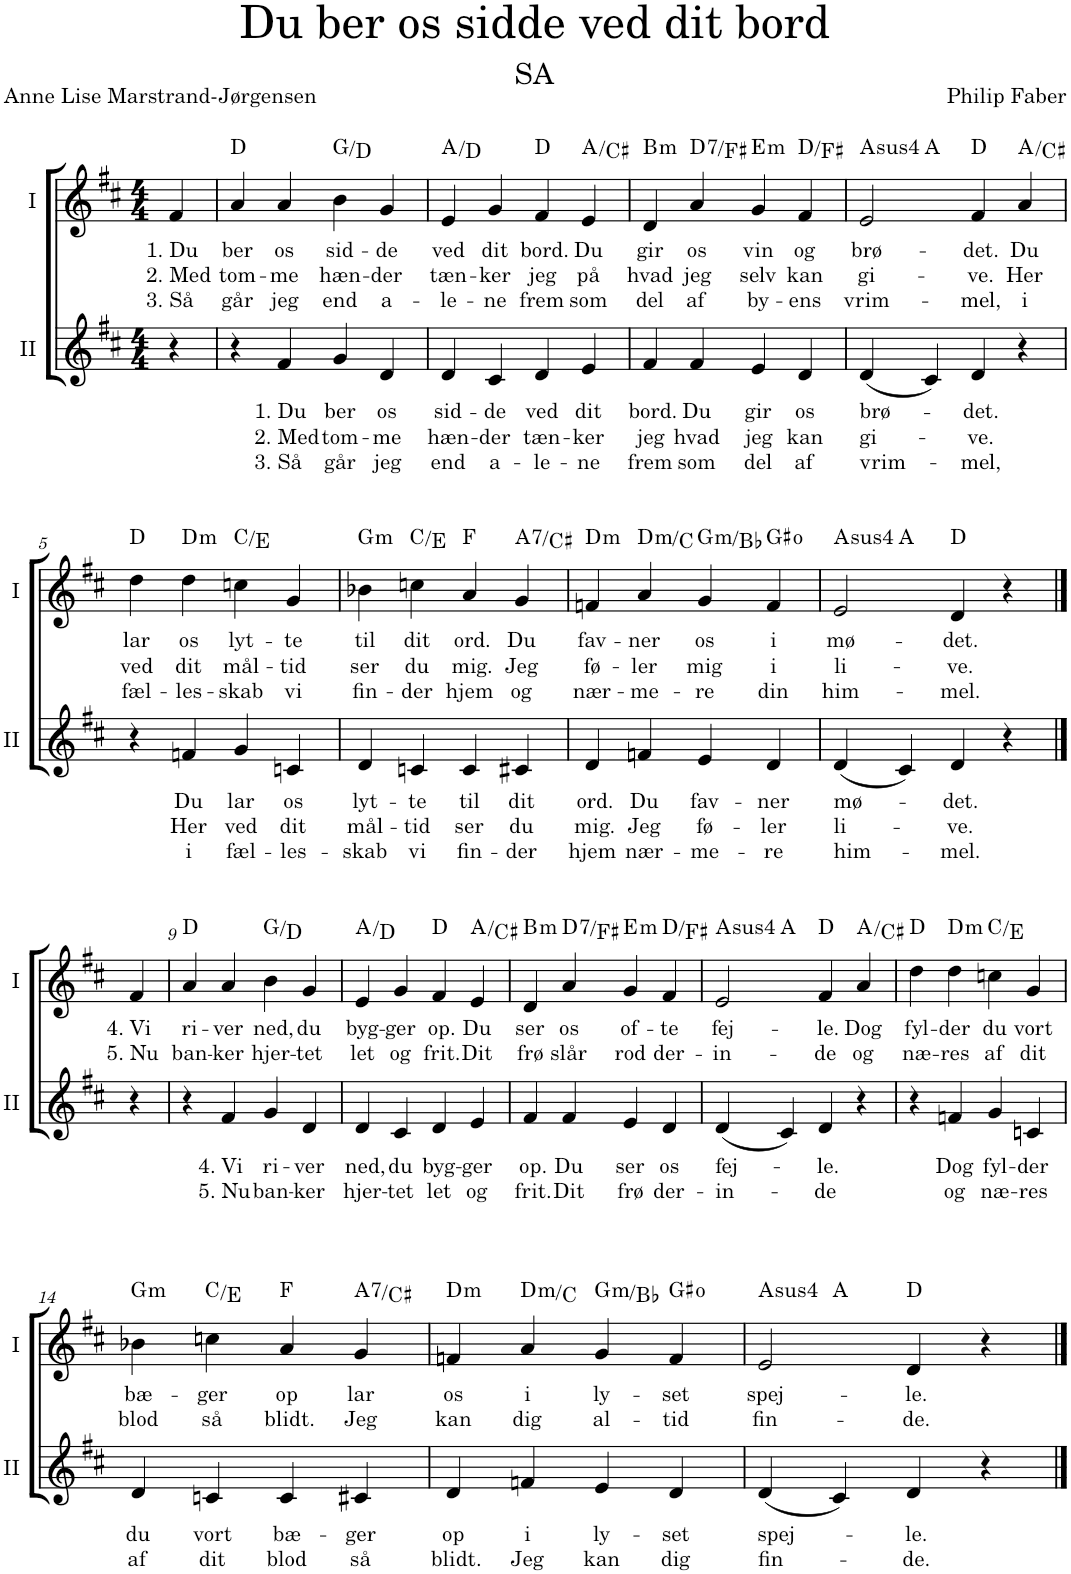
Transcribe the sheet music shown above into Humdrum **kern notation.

**kern	**text	**text	**text	**kern	**text	**text	**text	**harte
*part2	*part2	*part2	*part2	*part1	*part1	*part1	*part1	*part1
*staff2	*staff2	*staff2	*staff2	*staff1	*staff1	*staff1	*staff1	*
*I"II	*	*	*	*I"I	*	*	*	*
*I'II	*	*	*	*I'I	*	*	*	*
*clefG2	*	*	*	*clefG2	*	*	*	*
*k[f#c#]	*	*	*	*k[f#c#]	*	*	*	*
*M4/4	*	*	*	*M4/4	*	*	*	*
=	=	=	=	=	=	=	=	=
!	!	!	!	!	!LO:LY:b	!LO:LY:b	!LO:LY:b	!
4r	.	.	.	4f#/	1. Du	2. Med	3. Så	.
=1	=1	=1	=1	=1	=1	=1	=1	=1
!	!	!	!	!	!LO:LY:b	!LO:LY:b	!LO:LY:b	!
4r	.	.	.	4a/	ber	tom-	går	D:maj
!	!LO:LY:b	!LO:LY:b	!LO:LY:b	!	!LO:LY:b	!LO:LY:b	!LO:LY:b	!
4f#/	1. Du	2. Med	3. Så	4a/	os	-me	jeg	.
!	!LO:LY:b	!LO:LY:b	!LO:LY:b	!	!LO:LY:b	!LO:LY:b	!LO:LY:b	!
4g/	ber	tom-	går	4b\	sid-	hæn-	end	G:maj/5
!	!LO:LY:b	!LO:LY:b	!LO:LY:b	!	!LO:LY:b	!LO:LY:b	!LO:LY:b	!
4d/	os	-me	jeg	4g/	-de	-der	a-	.
=2	=2	=2	=2	=2	=2	=2	=2	=2
!	!LO:LY:b	!LO:LY:b	!LO:LY:b	!	!LO:LY:b	!LO:LY:b	!LO:LY:b	!
4d/	sid-	hæn-	end	4e/	ved	tæn-	-le-	A:maj/4
!	!LO:LY:b	!LO:LY:b	!LO:LY:b	!	!LO:LY:b	!LO:LY:b	!LO:LY:b	!
4c#/	-de	-der	a-	4g/	dit	-ker	-ne	.
!	!LO:LY:b	!LO:LY:b	!LO:LY:b	!	!LO:LY:b	!LO:LY:b	!LO:LY:b	!
4d/	ved	tæn-	-le-	4f#/	bord.	jeg	frem	D:maj
!	!LO:LY:b	!LO:LY:b	!LO:LY:b	!	!LO:LY:b	!LO:LY:b	!LO:LY:b	!
4e/	dit	-ker	-ne	4e/	Du	på	som	A:maj/3
=3	=3	=3	=3	=3	=3	=3	=3	=3
!	!LO:LY:b	!LO:LY:b	!LO:LY:b	!	!LO:LY:b	!LO:LY:b	!LO:LY:b	!LO:H:kt=m
4f#/	bord.	jeg	frem	4d/	gir	hvad	del	B:min
!	!LO:LY:b	!LO:LY:b	!LO:LY:b	!	!LO:LY:b	!LO:LY:b	!LO:LY:b	!LO:H:kt=7
4f#/	Du	hvad	som	4a/	os	jeg	af	D:7/3
!	!LO:LY:b	!LO:LY:b	!LO:LY:b	!	!LO:LY:b	!LO:LY:b	!LO:LY:b	!LO:H:kt=m
4e/	gir	jeg	del	4g/	vin	selv	by-	E:min
!	!LO:LY:b	!LO:LY:b	!LO:LY:b	!	!LO:LY:b	!LO:LY:b	!LO:LY:b	!
4d/	os	kan	af	4f#/	og	kan	-ens	D:maj/3
=4	=4	=4	=4	=4	=4	=4	=4	=4
!	!LO:LY:b	!LO:LY:b	!LO:LY:b	!	!LO:LY:b	!LO:LY:b	!LO:LY:b	!LO:H:kt=4
*	*	*	*	*^	*	*	*	*
(4d/	brø-	gi-	vrim-	2e/	4ryy	brø-	gi-	vrim-	A:sus4
4c#/)	.	.	.	.	2.ryy	.	.	.	A:maj
!	!LO:LY:b	!LO:LY:b	!LO:LY:b	!	!	!LO:LY:b	!LO:LY:b	!LO:LY:b	!
4d/	-det.	-ve.	-mel,	4f#/	.	-det.	-ve.	-mel,	D:maj
!	!	!	!	!	!	!LO:LY:b	!LO:LY:b	!LO:LY:b	!
4r	.	.	.	4a/	.	Du	Her	i	A:maj/3
!!LO:LB:g=z
=5	=5	=5	=5	=5	=5	=5	=5	=5	=5
!	!	!	!	!	!	!LO:LY:b	!LO:LY:b	!LO:LY:b	!
*	*	*	*	*v	*v	*	*	*	*
4r	.	.	.	4dd\	lar	ved	fæl-	D:maj
!	!LO:LY:b	!LO:LY:b	!LO:LY:b	!	!LO:LY:b	!LO:LY:b	!LO:LY:b	!LO:H:kt=m
4fn/	Du	Her	i	4dd\	os	dit	-les-	D:min
!	!LO:LY:b	!LO:LY:b	!LO:LY:b	!	!LO:LY:b	!LO:LY:b	!LO:LY:b	!
4g/	lar	ved	fæl-	4ccn\	lyt-	mål-	-skab	C:maj/3
!	!LO:LY:b	!LO:LY:b	!LO:LY:b	!	!LO:LY:b	!LO:LY:b	!LO:LY:b	!
4cn/	os	dit	-les-	4g/	-te	-tid	vi	.
=6	=6	=6	=6	=6	=6	=6	=6	=6
!	!LO:LY:b	!LO:LY:b	!LO:LY:b	!	!LO:LY:b	!LO:LY:b	!LO:LY:b	!LO:H:kt=m
4d/	lyt-	mål-	-skab	4b-X\	til	ser	fin-	G:min
!	!LO:LY:b	!LO:LY:b	!LO:LY:b	!	!LO:LY:b	!LO:LY:b	!LO:LY:b	!
4cn/	-te	-tid	vi	4ccn\	dit	du	-der	C:maj/3
!	!LO:LY:b	!LO:LY:b	!LO:LY:b	!	!LO:LY:b	!LO:LY:b	!LO:LY:b	!
4c/	til	ser	fin-	4a/	ord.	mig.	hjem	F:maj
!	!LO:LY:b	!LO:LY:b	!LO:LY:b	!	!LO:LY:b	!LO:LY:b	!LO:LY:b	!LO:H:kt=7
4c#X/	dit	du	-der	4g/	Du	Jeg	og	A:7/3
=7	=7	=7	=7	=7	=7	=7	=7	=7
!	!LO:LY:b	!LO:LY:b	!LO:LY:b	!	!LO:LY:b	!LO:LY:b	!LO:LY:b	!LO:H:kt=m
4d/	ord.	mig.	hjem	4fn/	fav-	fø-	nær-	D:min
!	!LO:LY:b	!LO:LY:b	!LO:LY:b	!	!LO:LY:b	!LO:LY:b	!LO:LY:b	!LO:H:kt=m
4fn/	Du	Jeg	nær-	4a/	-ner	-ler	-me-	D:min/b7
!	!LO:LY:b	!LO:LY:b	!LO:LY:b	!	!LO:LY:b	!LO:LY:b	!LO:LY:b	!LO:H:kt=m
4e/	fav-	fø-	-me-	4g/	os	mig	-re	G:min/b3
!	!LO:LY:b	!LO:LY:b	!LO:LY:b	!	!LO:LY:b	!LO:LY:b	!LO:LY:b	!
4d/	-ner	-ler	-re	4f/	i	i	din	G#:dim
=8	=8	=8	=8	=8	=8	=8	=8	=8
!	!LO:LY:b	!LO:LY:b	!LO:LY:b	!	!LO:LY:b	!LO:LY:b	!LO:LY:b	!LO:H:kt=4
*	*	*	*	*^	*	*	*	*
(4d/	mø-	li-	him-	2e/	4ryy	mø-	li-	him-	A:sus4
4c#/)	.	.	.	.	2.ryy	.	.	.	A:maj
!	!LO:LY:b	!LO:LY:b	!LO:LY:b	!	!	!LO:LY:b	!LO:LY:b	!LO:LY:b	!
4d/	-det.	-ve.	-mel.	4d/	.	-det.	-ve.	-mel.	D:maj
4r	.	.	.	4r	.	.	.	.	.
!!LO:LB:g=z
==8X1	==8X1	==8X1	==8X1	==8X1	==8X1	==8X1	==8X1	==8X1	==8X1
!	!	!	!	!	!	!LO:LY:b	!LO:LY:b	!	!
*	*	*	*	*v	*v	*	*	*	*
4r	.	.	.	4f#/	4. Vi	5. Nu	.	.
=9	=9	=9	=9	=9	=9	=9	=9	=9
!	!	!	!	!	!LO:LY:b	!LO:LY:b	!	!
4r	.	.	.	4a/	ri-	ban-	.	D:maj
!	!LO:LY:b	!LO:LY:b	!	!	!LO:LY:b	!LO:LY:b	!	!
4f#/	4. Vi	5. Nu	.	4a/	-ver	-ker	.	.
!	!LO:LY:b	!LO:LY:b	!	!	!LO:LY:b	!LO:LY:b	!	!
4g/	ri-	ban-	.	4b\	ned,	hjer-	.	G:maj/5
!	!LO:LY:b	!LO:LY:b	!	!	!LO:LY:b	!LO:LY:b	!	!
4d/	-ver	-ker	.	4g/	du	-tet	.	.
=10	=10	=10	=10	=10	=10	=10	=10	=10
!	!LO:LY:b	!LO:LY:b	!	!	!LO:LY:b	!LO:LY:b	!	!
4d/	ned,	hjer-	.	4e/	byg-	let	.	A:maj/4
!	!LO:LY:b	!LO:LY:b	!	!	!LO:LY:b	!LO:LY:b	!	!
4c#/	du	-tet	.	4g/	-ger	og	.	.
!	!LO:LY:b	!LO:LY:b	!	!	!LO:LY:b	!LO:LY:b	!	!
4d/	byg-	let	.	4f#/	op.	frit.	.	D:maj
!	!LO:LY:b	!LO:LY:b	!	!	!LO:LY:b	!LO:LY:b	!	!
4e/	-ger	og	.	4e/	Du	Dit	.	A:maj/3
=11	=11	=11	=11	=11	=11	=11	=11	=11
!	!LO:LY:b	!LO:LY:b	!	!	!LO:LY:b	!LO:LY:b	!	!LO:H:kt=m
4f#/	op.	frit.	.	4d/	ser	frø	.	B:min
!	!LO:LY:b	!LO:LY:b	!	!	!LO:LY:b	!LO:LY:b	!	!LO:H:kt=7
4f#/	Du	Dit	.	4a/	os	slår	.	D:7/3
!	!LO:LY:b	!LO:LY:b	!	!	!LO:LY:b	!LO:LY:b	!	!LO:H:kt=m
4e/	ser	frø	.	4g/	of-	rod	.	E:min
!	!LO:LY:b	!LO:LY:b	!	!	!LO:LY:b	!LO:LY:b	!	!
4d/	os	der-	.	4f#/	-te	der-	.	D:maj/3
=12	=12	=12	=12	=12	=12	=12	=12	=12
!	!LO:LY:b	!LO:LY:b	!	!	!LO:LY:b	!LO:LY:b	!	!LO:H:kt=4
*	*	*	*	*^	*	*	*	*
(4d/	fej-	-in-	.	2e/	4ryy	fej-	-in-	.	A:sus4
4c#/)	.	.	.	.	2.ryy	.	.	.	A:maj
!	!LO:LY:b	!LO:LY:b	!	!	!	!LO:LY:b	!LO:LY:b	!	!
4d/	-le.	-de	.	4f#/	.	-le.	-de	.	D:maj
!	!	!	!	!	!	!LO:LY:b	!LO:LY:b	!	!
4r	.	.	.	4a/	.	Dog	og	.	A:maj/3
=13	=13	=13	=13	=13	=13	=13	=13	=13	=13
!	!	!	!	!	!	!LO:LY:b	!LO:LY:b	!	!
*	*	*	*	*v	*v	*	*	*	*
4r	.	.	.	4dd\	fyl-	næ-	.	D:maj
!	!LO:LY:b	!LO:LY:b	!	!	!LO:LY:b	!LO:LY:b	!	!LO:H:kt=m
4fn/	Dog	og	.	4dd\	-der	-res	.	D:min
!	!LO:LY:b	!LO:LY:b	!	!	!LO:LY:b	!LO:LY:b	!	!
4g/	fyl-	næ-	.	4ccn\	du	af	.	C:maj/3
!	!LO:LY:b	!LO:LY:b	!	!	!LO:LY:b	!LO:LY:b	!	!
4cn/	-der	-res	.	4g/	vort	dit	.	.
!!LO:LB:g=z
=14	=14	=14	=14	=14	=14	=14	=14	=14
!	!LO:LY:b	!LO:LY:b	!	!	!LO:LY:b	!LO:LY:b	!	!LO:H:kt=m
4d/	du	af	.	4b-X\	bæ-	blod	.	G:min
!	!LO:LY:b	!LO:LY:b	!	!	!LO:LY:b	!LO:LY:b	!	!
4cn/	vort	dit	.	4ccn\	-ger	så	.	C:maj/3
!	!LO:LY:b	!LO:LY:b	!	!	!LO:LY:b	!LO:LY:b	!	!
4c/	bæ-	blod	.	4a/	op	blidt.	.	F:maj
!	!LO:LY:b	!LO:LY:b	!	!	!LO:LY:b	!LO:LY:b	!	!LO:H:kt=7
4c#X/	-ger	så	.	4g/	lar	Jeg	.	A:7/3
=15	=15	=15	=15	=15	=15	=15	=15	=15
!	!LO:LY:b	!LO:LY:b	!	!	!LO:LY:b	!LO:LY:b	!	!LO:H:kt=m
4d/	op	blidt.	.	4fn/	os	kan	.	D:min
!	!LO:LY:b	!LO:LY:b	!	!	!LO:LY:b	!LO:LY:b	!	!LO:H:kt=m
4fn/	i	Jeg	.	4a/	i	dig	.	D:min/b7
!	!LO:LY:b	!LO:LY:b	!	!	!LO:LY:b	!LO:LY:b	!	!LO:H:kt=m
4e/	ly-	kan	.	4g/	ly-	al-	.	G:min/b3
!	!LO:LY:b	!LO:LY:b	!	!	!LO:LY:b	!LO:LY:b	!	!
4d/	-set	dig	.	4f/	-set	-tid	.	G#:dim
=16	=16	=16	=16	=16	=16	=16	=16	=16
!	!LO:LY:b	!LO:LY:b	!	!	!LO:LY:b	!LO:LY:b	!	!LO:H:kt=4
*	*	*	*	*^	*	*	*	*
(4d/	spej-	fin-	.	2e/	4ryy	spej-	fin-	.	A:sus4
4c#/)	.	.	.	.	2.ryy	.	.	.	A:maj
!	!LO:LY:b	!LO:LY:b	!	!	!	!LO:LY:b	!LO:LY:b	!	!
4d/	-le.	-de.	.	4d/	.	-le.	-de.	.	D:maj
4r	.	.	.	4r	.	.	.	.	.
*	*	*	*	*v	*v	*	*	*	*
==	==	==	==	==	==	==	==	==
*-	*-	*-	*-	*-	*-	*-	*-	*-
